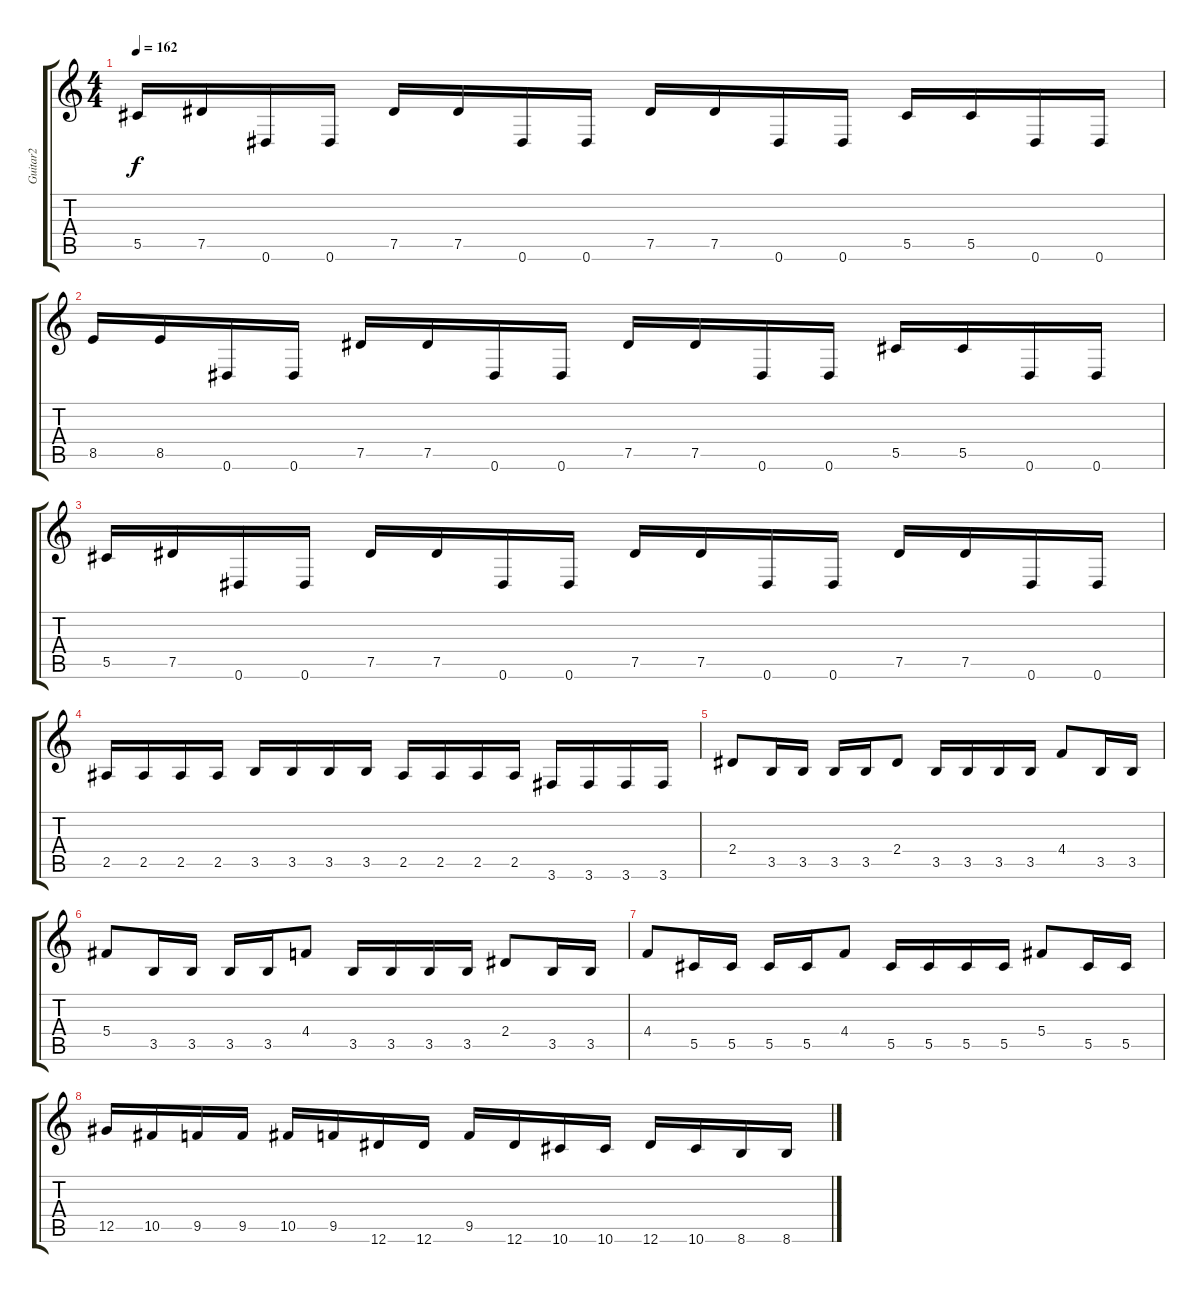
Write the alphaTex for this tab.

\track ("Guitar2" "Guitar2") {instrument distortionguitar}
\staff {score tabs}
\tuning (Eb4 Bb3 Gb3 Db3 Ab2 Eb2) {hide}
\ts (4 4)
\tempo 162
\clef g2
\ks c
5.5.16{dy f} 7.5.16 0.6.16 0.6.16 7.5.16 7.5.16 0.6.16 0.6.16 7.5.16 7.5.16 0.6.16 0.6.16 5.5.16 5.5.16 0.6.16 0.6.16 |
8.5.16 8.5.16 0.6.16 0.6.16 7.5.16 7.5.16 0.6.16 0.6.16 7.5.16 7.5.16 0.6.16 0.6.16 5.5.16 5.5.16 0.6.16 0.6.16 |
5.5.16 7.5.16 0.6.16 0.6.16 7.5.16 7.5.16 0.6.16 0.6.16 7.5.16 7.5.16 0.6.16 0.6.16 7.5.16 7.5.16 0.6.16 0.6.16 |
2.5.16 2.5.16 2.5.16 2.5.16 3.5.16 3.5.16 3.5.16 3.5.16 2.5.16 2.5.16 2.5.16 2.5.16 3.6.16 3.6.16 3.6.16 3.6.16 |
2.4.8 3.5.16 3.5.16 3.5.16 3.5.16 2.4.8 3.5.16 3.5.16 3.5.16 3.5.16 4.4.8 3.5.16 3.5.16 |
5.4.8 3.5.16 3.5.16 3.5.16 3.5.16 4.4.8 3.5.16 3.5.16 3.5.16 3.5.16 2.4.8 3.5.16 3.5.16 |
4.4.8 5.5.16 5.5.16 5.5.16 5.5.16 4.4.8 5.5.16 5.5.16 5.5.16 5.5.16 5.4.8 5.5.16 5.5.16 |
12.5.16 10.5.16 9.5.16 9.5.16 10.5.16 9.5.16 12.6.16 12.6.16 9.5.16 12.6.16 10.6.16 10.6.16 12.6.16 10.6.16 8.6.16 8.6.16
